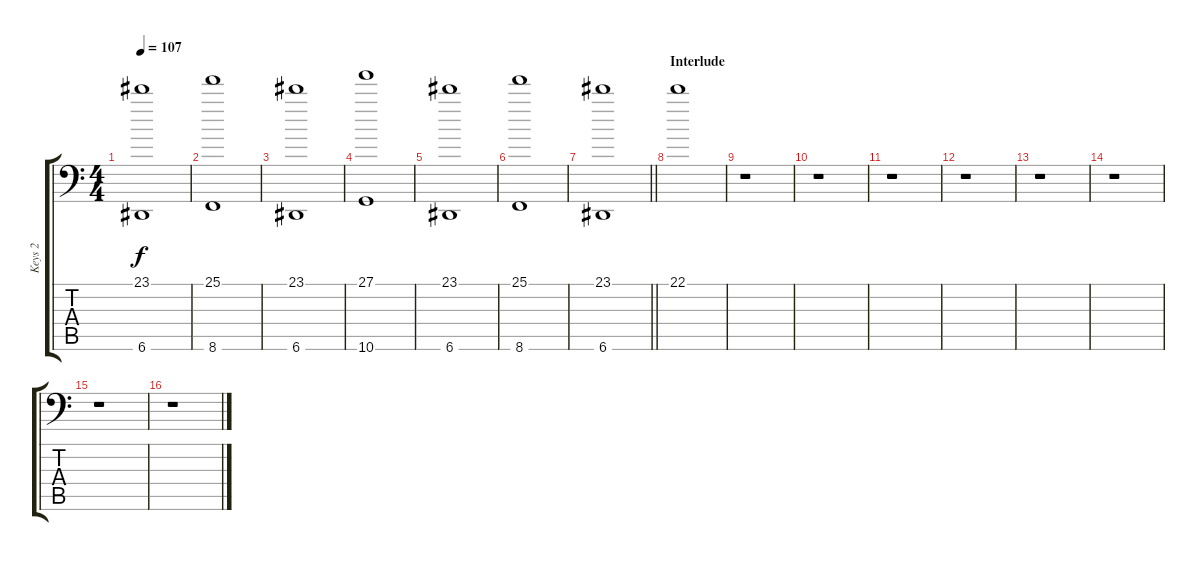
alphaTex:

\track ("Keys 2" "Keys 2") {instrument stringensemble1}
\staff {score tabs}
\tuning (E4 B3 G3 D3 A2 A1) {hide}
\ts (4 4)
\tempo 107
\clef f4
\ks c
(23.1 6.6).1{dy f} |
(25.1 8.6).1 |
(23.1 6.6).1 |
(27.1 10.6).1 |
(23.1 6.6).1 |
(25.1 8.6).1 |
\barLineRight lightlight
(23.1 6.6).1 |
\section ("" "Interlude")
22.1.1 |
r.1 |
r.1 |
r.1 |
r.1 |
r.1 |
r.1 |
r.1 |
r.1
